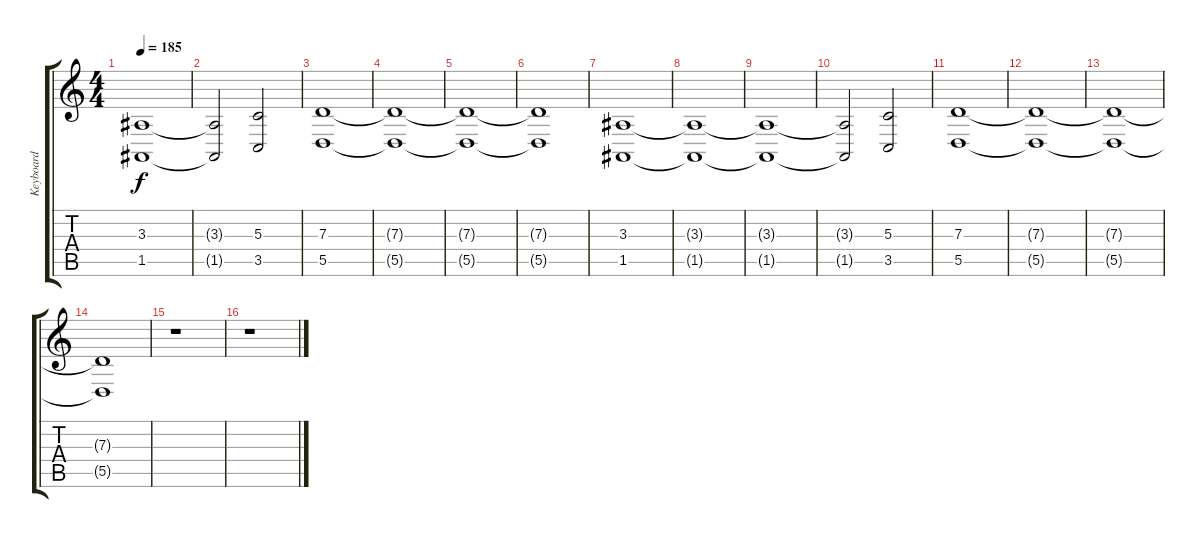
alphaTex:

\track ("Keyboard" "Keyboard") {instrument pad4choir}
\staff {score tabs}
\tuning (E4 B3 G3 D3 A2 D2) {hide}
\ts (4 4)
\tempo 185
\clef g2
\ks c
(3.3{t} 1.5{t}).1{dy f} |
(3.3{t} 1.5{t}).2 (5.3 3.5).2 |
(7.3 5.5).1 |
(7.3{t} 5.5{t}).1 |
(7.3{t} 5.5{t}).1 |
(7.3{t} 5.5{t}).1 |
(3.3 1.5).1 |
(3.3{t} 1.5{t}).1 |
(3.3{t} 1.5{t}).1 |
(3.3{t} 1.5{t}).2 (5.3 3.5).2 |
(7.3 5.5).1 |
(7.3{t} 5.5{t}).1 |
(7.3{t} 5.5{t}).1 |
(7.3{t} 5.5{t}).1 |
r.1 |
r.1
